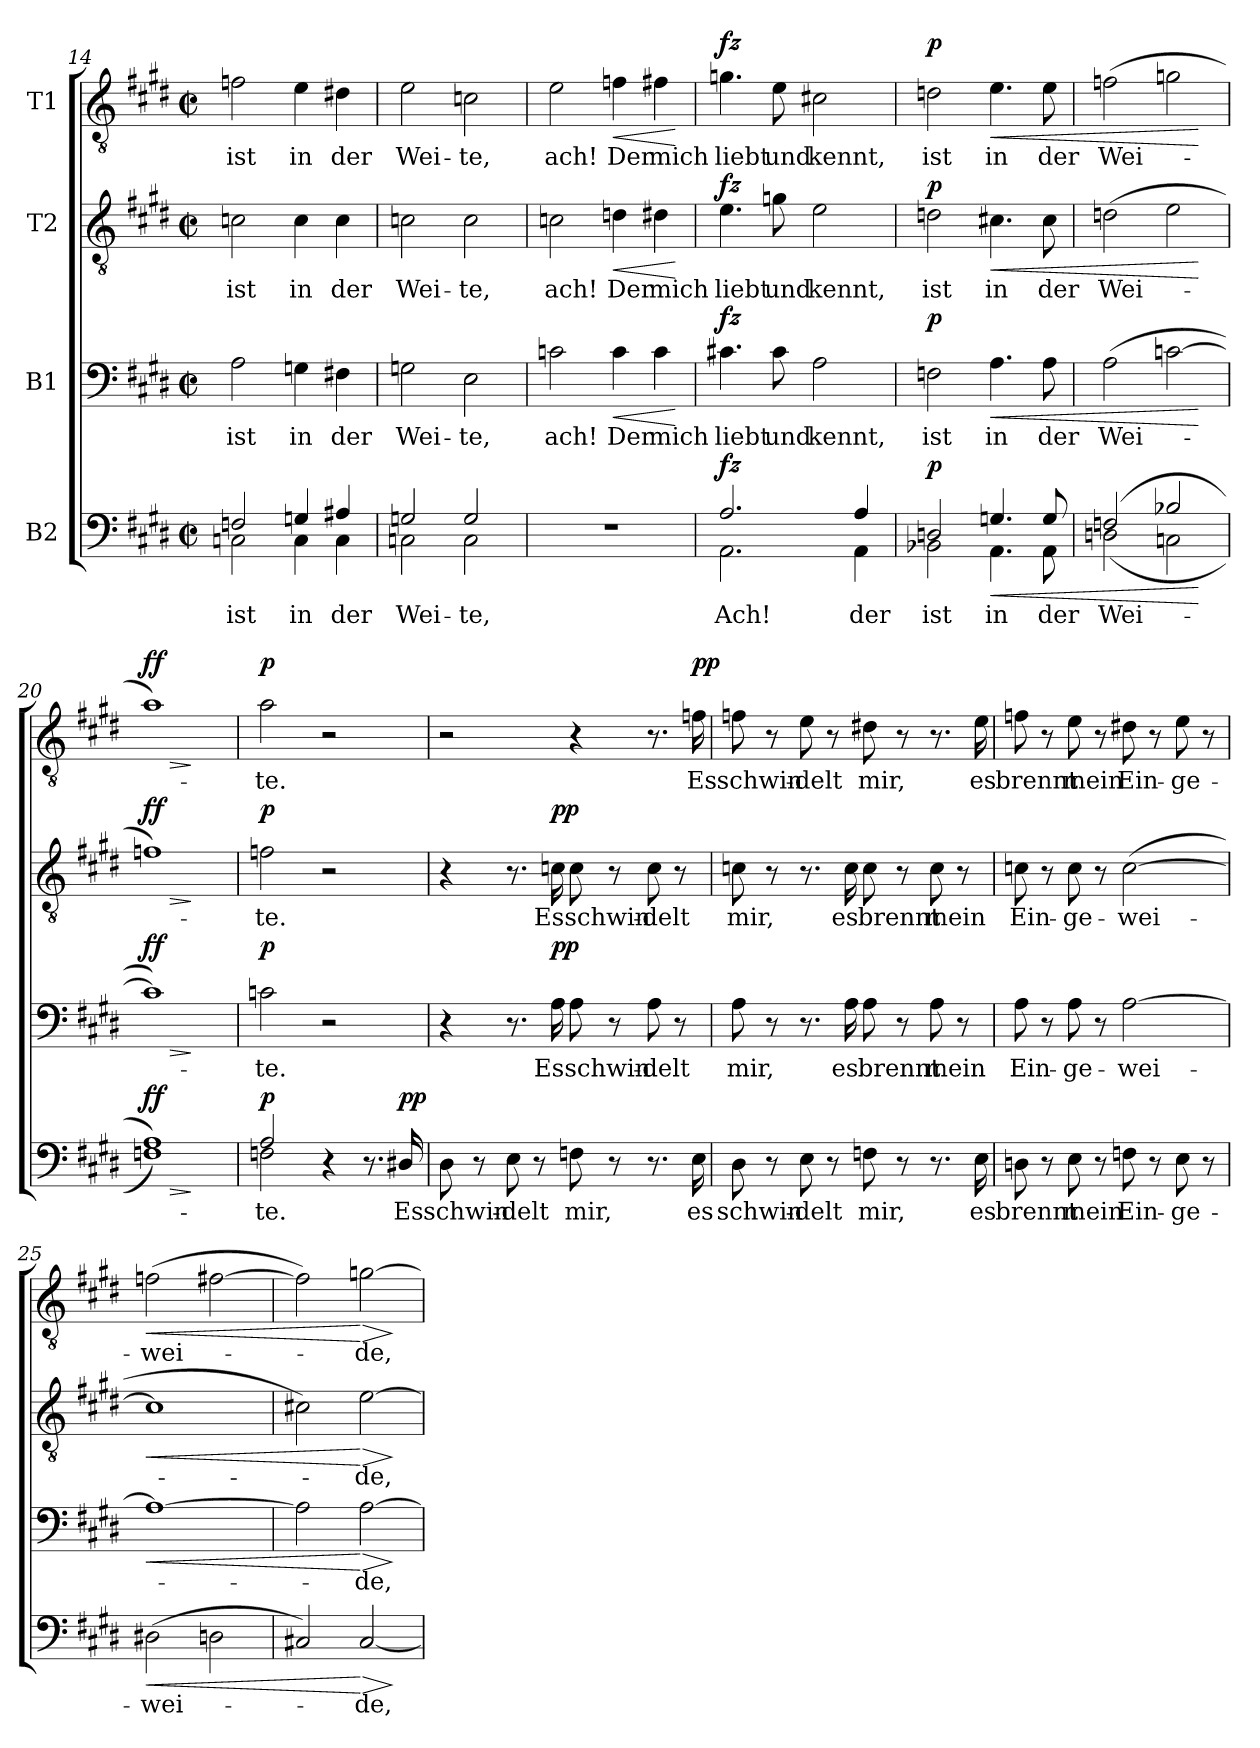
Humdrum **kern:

**kern	**text	**dynam	**kern	**text	**dynam	**kern	**text	**dynam	**kern	**text	**dynam
*part4	*part4	*part4	*part3	*part3	*part3	*part2	*part2	*part2	*part1	*part1	*part1
*staff4	*staff4	*staff4	*staff3	*staff3	*staff3	*staff2	*staff2	*staff2	*staff1	*staff1	*staff1
*I"B2	*	*	*I"B1	*	*	*I"T2	*	*	*I"T1	*	*
*clefF4	*	*	*clefF4	*	*	*clefGv2	*	*	*clefGv2	*	*
*k[f#c#g#d#]	*	*	*k[f#c#g#d#]	*	*	*k[f#c#g#d#]	*	*	*k[f#c#g#d#]	*	*
*M2/2	*	*	*M2/2	*	*	*M2/2	*	*	*M2/2	*	*
*met(c|)	*	*	*met(c|)	*	*	*met(c|)	*	*	*met(c|)	*	*
=14	=14	=14	=14	=14	=14	=14	=14	=14	=14	=14	=14
!	!LO:LY:b	!	!	!LO:LY:b	!	!	!LO:LY:b	!	!	!LO:LY:b	!
*^	*	*	*	*	*	*	*	*	*	*	*
2Fn/	2Cn\	ist	.	2A\	ist	.	2cn\	ist	.	2fn\	ist	.
!	!	!LO:LY:b	!	!	!LO:LY:b	!	!	!LO:LY:b	!	!	!LO:LY:b	!
4Gn/	4C\	in	.	4Gn\	in	.	4c\	in	.	4e\	in	.
!	!	!LO:LY:b	!	!	!LO:LY:b	!	!	!LO:LY:b	!	!	!LO:LY:b	!
4A#X/	4C\	der	.	4F#X\	der	.	4c\	der	.	4d#X\	der	.
=15	=15	=15	=15	=15	=15	=15	=15	=15	=15	=15	=15	=15
!	!	!LO:LY:b	!	!	!LO:LY:b	!	!	!LO:LY:b	!	!	!LO:LY:b	!
2Gn/	2Cn\	Wei-	.	2Gn\	Wei-	.	2cn\	Wei-	.	2e\	Wei-	.
!	!	!LO:LY:b	!	!	!LO:LY:b	!	!	!LO:LY:b	!	!	!LO:LY:b	!
2G/	2C\	-te,	.	2E\	-te,	.	2c\	-te,	.	2cn\	-te,	.
=16	=16	=16	=16	=16	=16	=16	=16	=16	=16	=16	=16	=16
!	!	!	!	!	!LO:LY:b	!	!	!LO:LY:b	!	!	!LO:LY:b	!
*v	*v	*	*	*	*	*	*	*	*	*	*	*
1r	.	.	2cn\	ach!	.	2cn\	ach!	.	2e\	ach!	.
!	!	!	!	!LO:LY:b	!LO:HP:b	!	!LO:LY:b	!LO:HP:b	!	!LO:LY:b	!LO:HP:b
.	.	.	4c\	Der	<	4dn\	Der	<	4fn\	Der	<
!	!	!	!	!LO:LY:b	!	!	!LO:LY:b	!	!	!LO:LY:b	!
.	.	.	4c\	mich	.	4d#X\	mich	.	4f#X\	mich	.
.	.	.	.	.	[	.	.	[	.	.	[
=17	=17	=17	=17	=17	=17	=17	=17	=17	=17	=17	=17
!	!LO:LY:b	!LO:DY:a	!	!LO:LY:b	!LO:DY:a	!	!LO:LY:b	!LO:DY:a	!	!LO:LY:b	!LO:DY:a
*^	*	*	*	*	*	*	*	*	*	*	*
2.A/	2.AA\	Ach!	fz	4.c#X\	liebt	fz	4.e\	liebt	fz	4.gn\	liebt	fz
!	!	!	!	!	!LO:LY:b	!	!	!LO:LY:b	!	!	!LO:LY:b	!
.	.	.	.	8c#\	und	.	8gn\	und	.	8e\	und	.
!	!	!	!	!	!LO:LY:b	!	!	!LO:LY:b	!	!	!LO:LY:b	!
.	.	.	.	2A\	kennt,	.	2e\	kennt,	.	2c#X\	kennt,	.
!	!	!LO:LY:b	!	!	!	!	!	!	!	!	!	!
4A/	4AA\	der	.	.	.	.	.	.	.	.	.	.
=18	=18	=18	=18	=18	=18	=18	=18	=18	=18	=18	=18	=18
!	!	!LO:LY:b	!LO:DY:a	!	!LO:LY:b	!LO:DY:a	!	!LO:LY:b	!LO:DY:a	!	!LO:LY:b	!LO:DY:a
2Dn/	2BB-X\	ist	p	2Fn\	ist	p	2dn\	ist	p	2dn\	ist	p
!	!	!LO:LY:b	!LO:HP:b	!	!LO:LY:b	!LO:HP:b	!	!LO:LY:b	!LO:HP:b	!	!LO:LY:b	!LO:HP:b
4.Gn/	4.AA\	in	<	4.A\	in	<	4.c#X\	in	<	4.e\	in	<
!	!	!LO:LY:b	!	!	!LO:LY:b	!	!	!LO:LY:b	!	!	!LO:LY:b	!
8G/	8AA\	der	.	8A\	der	.	8c#\	der	.	8e\	der	.
!!LO:PB:g=z
=19	=19	=19	=19	=19	=19	=19	=19	=19	=19	=19	=19	=19
!	!	!LO:LY:b	!	!	!LO:LY:b	!	!	!LO:LY:b	!	!	!LO:LY:b	!
(>2Fn/	(<2Dn\	Wei-	.	(>2A\	Wei-	.	(>2dn\	Wei-	.	(>2fn\	Wei-	.
2B-X/	2Cn\	.	.	[2cn\	.	.	2e\	.	.	2gn\	.	.
*v	*v	*	*	*	*	*	*	*	*	*	*	*
.	.	[	.	.	[	.	.	[	.	.	[
=20	=20	=20	=20	=20	=20	=20	=20	=20	=20	=20	=20
!	!	!LO:HP:b	!	!	!LO:HP:b	!	!	!LO:HP:b	!	!	!LO:HP:b
*^	*	*	*	*	*	*	*	*	*	*	*
!	!	!	!LO:DY:n=1:a	!	!	!LO:DY:n=1:a	!	!	!LO:DY:n=1:a	!	!	!LO:DY:n=1:a
1A)	1Fn)	.	> ff	1c])	.	> ff	1fn)	.	> ff	1a)	.	> ff
*v	*v	*	*	*	*	*	*	*	*	*	*	*
.	.	]	.	.	]	.	.	]	.	.	]
=21	=21	=21	=21	=21	=21	=21	=21	=21	=21	=21	=21
!	!LO:LY:b	!LO:DY:a	!	!LO:LY:b	!LO:DY:a	!	!LO:LY:b	!LO:DY:a	!	!LO:LY:b	!LO:DY:a
*^	*	*	*	*	*	*	*	*	*	*	*
2A/	2Fn\	-te.	p	2cn\	-te.	p	2fn\	-te.	p	2a\	-te.	p
4r	2ryy	.	.	2r	.	.	2r	.	.	2r	.	.
8.r	.	.	.	.	.	.	.	.	.	.	.	.
!	!	!LO:LY:b	!LO:DY:a	!	!	!	!	!	!	!	!	!
16D#X/	.	Es	pp	.	.	.	.	.	.	.	.	.
*v	*v	*	*	*	*	*	*	*	*	*	*	*
=22	=22	=22	=22	=22	=22	=22	=22	=22	=22	=22	=22
!	!LO:LY:b	!	!	!	!	!	!	!	!	!	!
8D#\	schwin-	.	4r	.	.	4r	.	.	2r	.	.
8r	.	.	.	.	.	.	.	.	.	.	.
!	!LO:LY:b	!	!	!	!	!	!	!	!	!	!
8E\	-delt	.	8.r	.	.	8.r	.	.	.	.	.
8r	.	.	.	.	.	.	.	.	.	.	.
!	!	!	!	!LO:LY:b	!LO:DY:a	!	!LO:LY:b	!LO:DY:a	!	!	!
.	.	.	16A\	Es	pp	16cn\	Es	pp	.	.	.
!	!LO:LY:b	!	!	!LO:LY:b	!	!	!LO:LY:b	!	!	!	!
8Fn\	mir,	.	8A\	schwin-	.	8c\	schwin-	.	4r	.	.
8r	.	.	8r	.	.	8r	.	.	.	.	.
!	!	!	!	!LO:LY:b	!	!	!LO:LY:b	!	!	!	!
8.r	.	.	8A\	-delt	.	8c\	-delt	.	8.r	.	.
.	.	.	8r	.	.	8r	.	.	.	.	.
!	!LO:LY:b	!	!	!	!	!	!	!	!	!LO:LY:b	!LO:DY:a
16E\	es	.	.	.	.	.	.	.	16fn\	Es	pp
=23	=23	=23	=23	=23	=23	=23	=23	=23	=23	=23	=23
!	!LO:LY:b	!	!	!LO:LY:b	!	!	!LO:LY:b	!	!	!LO:LY:b	!
8D#\	schwin-	.	8A\	mir,	.	8cn\	mir,	.	8fn\	schwin-	.
8r	.	.	8r	.	.	8r	.	.	8r	.	.
!	!LO:LY:b	!	!	!	!	!	!	!	!	!LO:LY:b	!
8E\	-delt	.	8.r	.	.	8.r	.	.	8e\	-delt	.
8r	.	.	.	.	.	.	.	.	8r	.	.
!	!	!	!	!LO:LY:b	!	!	!LO:LY:b	!	!	!	!
.	.	.	16A\	es	.	16c\	es	.	.	.	.
!	!LO:LY:b	!	!	!LO:LY:b	!	!	!LO:LY:b	!	!	!LO:LY:b	!
8Fn\	mir,	.	8A\	brennt	.	8c\	brennt	.	8d#X\	mir,	.
8r	.	.	8r	.	.	8r	.	.	8r	.	.
!	!	!	!	!LO:LY:b	!	!	!LO:LY:b	!	!	!	!
8.r	.	.	8A\	mein	.	8c\	mein	.	8.r	.	.
.	.	.	8r	.	.	8r	.	.	.	.	.
!	!LO:LY:b	!	!	!	!	!	!	!	!	!LO:LY:b	!
16E\	es	.	.	.	.	.	.	.	16e\	es	.
=24	=24	=24	=24	=24	=24	=24	=24	=24	=24	=24	=24
!	!LO:LY:b	!	!	!LO:LY:b	!	!	!LO:LY:b	!	!	!LO:LY:b	!
8Dn\	brennt	.	8A\	Ein-	.	8cn\	Ein-	.	8fn\	brennt	.
8r	.	.	8r	.	.	8r	.	.	8r	.	.
!	!LO:LY:b	!	!	!LO:LY:b	!	!	!LO:LY:b	!	!	!LO:LY:b	!
8E\	mein	.	8A\	-ge-	.	8c\	-ge-	.	8e\	mein	.
8r	.	.	8r	.	.	8r	.	.	8r	.	.
!	!LO:LY:b	!	!	!LO:LY:b	!	!	!LO:LY:b	!	!	!LO:LY:b	!
8Fn\	Ein-	.	[2A\	-wei-	.	(>[2c\	-wei-	.	8d#X\	Ein-	.
8r	.	.	.	.	.	.	.	.	8r	.	.
!	!LO:LY:b	!	!	!	!	!	!	!	!	!LO:LY:b	!
8E\	-ge-	.	.	.	.	.	.	.	8e\	-ge-	.
8r	.	.	.	.	.	.	.	.	8r	.	.
=25	=25	=25	=25	=25	=25	=25	=25	=25	=25	=25	=25
!	!LO:LY:b	!LO:HP:b	!	!	!LO:HP:b	!	!	!LO:HP:b	!	!LO:LY:b	!LO:HP:b
(>2D#X\	-wei-	<	1A_	.	<	1c]	.	<	(>2fn\	-wei-	<
2Dn\	.	.	.	.	.	.	.	.	[2f#X\	.	.
=26	=26	=26	=26	=26	=26	=26	=26	=26	=26	=26	=26
2C#X/)	.	.	2A\]	.	.	2c#X\)	.	.	2f#\])	.	.
!	!LO:LY:b	!LO:HP:n=1:b	!	!LO:LY:b	!LO:HP:n=1:b	!	!LO:LY:b	!LO:HP:n=1:b	!	!LO:LY:b	!LO:HP:n=1:b
[2C#/	-de,	[ >	[2A\	-de,	[ >	[2e\	-de,	[ >	[2gn\	-de,	[ >
.	.	]	.	.	]	.	.	]	.	.	]
=	=	=	=	=	=	=	=	=	=	=	=
*-	*-	*-	*-	*-	*-	*-	*-	*-	*-	*-	*-
